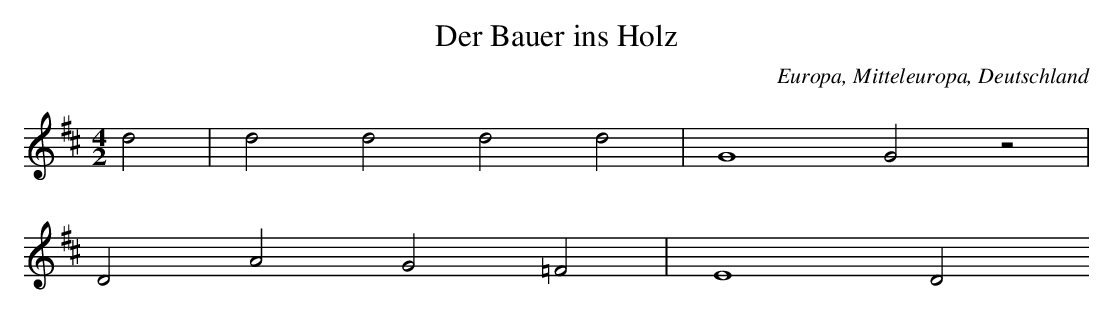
X:1
T: Der Bauer ins Holz
O: Europa, Mitteleuropa, Deutschland
M: 4/2
L: 1/2
K: D
d | dddd | G2Gz |
DAG=F | E2D
